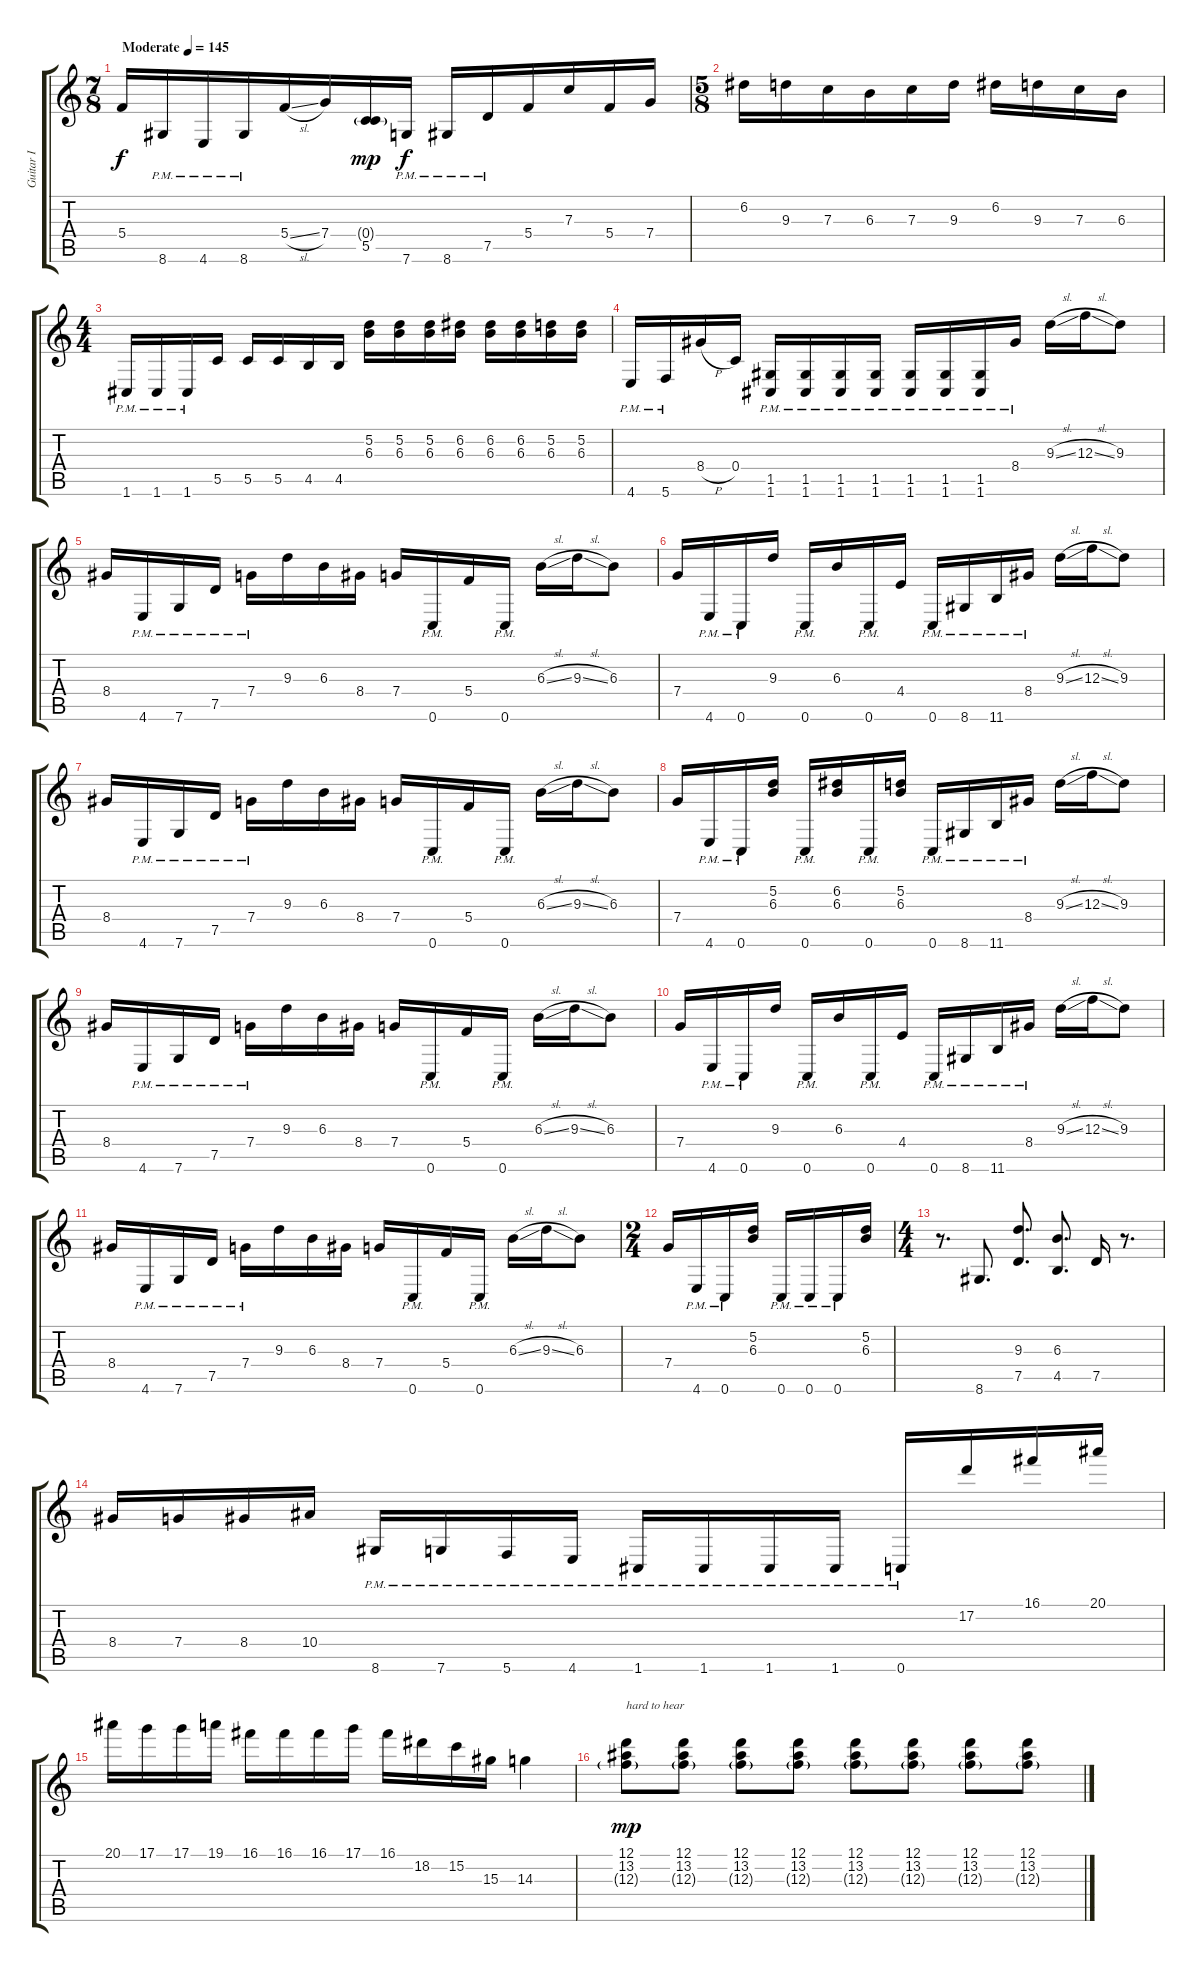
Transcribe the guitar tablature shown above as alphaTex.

\track ("Guitar I" "Guitar I") {instrument distortionguitar}
\staff {score tabs}
\tuning (D4 A3 F3 C3 G2 C2) {hide}
\ts (7 8)
\tempo (145 "Moderate")
\clef g2
\ks c
5.4.16{dy f instrument distortionguitar} 8.6{pm}.16 4.6{pm}.16 8.6{pm}.16 5.4{sl}.16 7.4.16 (0.4{g} 5.5).16{dy mp} 7.6{pm}.16{dy f} 8.6{pm}.16 7.5{pm}.16 5.4.16 7.3.16 5.4.16 7.4.16 |
\ts (5 8)
6.2.16 9.3.16 7.3.16 6.3.16 7.3.16 9.3.16 6.2.16 9.3.16 7.3.16 6.3.16 |
\ts (4 4)
1.6{pm}.16 1.6{pm}.16 1.6{pm}.16 5.5.16 5.5.16 5.5.16 4.5.16 4.5.16 (5.2 6.3).16 (5.2 6.3).16 (5.2 6.3).16 (6.2 6.3).16 (6.2 6.3).16 (6.2 6.3).16 (5.2 6.3).16 (5.2 6.3).16 |
4.6{pm}.16 5.6{pm}.16 8.4{h}.16 0.4.16 (1.5{pm} 1.6{pm}).16 (1.5{pm} 1.6{pm}).16 (1.5{pm} 1.6{pm}).16 (1.5{pm} 1.6{pm}).16 (1.5{pm} 1.6{pm}).16 (1.5{pm} 1.6{pm}).16 (1.5{pm} 1.6{pm}).16 8.4{pm}.16 9.3{sl}.16 12.3{sl}.16 9.3.8 |
8.4.16 4.6{pm}.16 7.6{pm}.16 7.5{pm}.16 7.4{pm}.16 9.3.16 6.3.16 8.4.16 7.4.16 0.6{pm}.16 5.4.16 0.6{pm}.16 6.3{sl}.16 9.3{sl}.16 6.3.8 |
7.4.16 4.6{pm}.16 0.6{pm}.16 9.3.16 0.6{pm}.16 6.3.16 0.6{pm}.16 4.4.16 0.6{pm}.16 8.6{pm}.16 11.6{pm}.16 8.4{pm}.16 9.3{sl}.16 12.3{sl}.16 9.3.8 |
8.4.16 4.6{pm}.16 7.6{pm}.16 7.5{pm}.16 7.4{pm}.16 9.3.16 6.3.16 8.4.16 7.4.16 0.6{pm}.16 5.4.16 0.6{pm}.16 6.3{sl}.16 9.3{sl}.16 6.3.8 |
7.4.16 4.6{pm}.16 0.6{pm}.16 (5.2 6.3).16 0.6{pm}.16 (6.2 6.3).16 0.6{pm}.16 (5.2 6.3).16 0.6{pm}.16 8.6{pm}.16 11.6{pm}.16 8.4{pm}.16 9.3{sl}.16 12.3{sl}.16 9.3.8 |
8.4.16 4.6{pm}.16 7.6{pm}.16 7.5{pm}.16 7.4{pm}.16 9.3.16 6.3.16 8.4.16 7.4.16 0.6{pm}.16 5.4.16 0.6{pm}.16 6.3{sl}.16 9.3{sl}.16 6.3.8 |
7.4.16 4.6{pm}.16 0.6{pm}.16 9.3.16 0.6{pm}.16 6.3.16 0.6{pm}.16 4.4.16 0.6{pm}.16 8.6{pm}.16 11.6{pm}.16 8.4{pm}.16 9.3{sl}.16 12.3{sl}.16 9.3.8 |
8.4.16 4.6{pm}.16 7.6{pm}.16 7.5{pm}.16 7.4{pm}.16 9.3.16 6.3.16 8.4.16 7.4.16 0.6{pm}.16 5.4.16 0.6{pm}.16 6.3{sl}.16 9.3{sl}.16 6.3.8 |
\ts (2 4)
7.4.16 4.6{pm}.16 0.6{pm}.16 (5.2 6.3).16 0.6{pm}.16 0.6{pm}.16 0.6{pm}.16 (5.2 6.3).16 |
\ts (4 4)
r.8{d} 8.6.8{d} (9.3 7.5).8{d} (6.3 4.5).8{d} 7.5.16 r.8{d} |
8.4.16 7.4.16 8.4.16 10.4.16 8.6{pm}.16 7.6{pm}.16 5.6{pm}.16 4.6{pm}.16 1.6{pm}.16 1.6{pm}.16 1.6{pm}.16 1.6{pm}.16 0.6{pm}.16 17.2.16 16.1.16 20.1.16 |
20.1.16 17.1.16 17.1.16 19.1.16 16.1.16 16.1.16 16.1.16 17.1.16 16.1.16 18.2.16 15.2.16 15.3.16 14.3.4 |
(12.1 13.2 12.3{g}).8{txt "hard to hear" dy mp} (12.1 13.2 12.3{g}).8 (12.1 13.2 12.3{g}).8 (12.1 13.2 12.3{g}).8 (12.1 13.2 12.3{g}).8 (12.1 13.2 12.3{g}).8 (12.1 13.2 12.3{g}).8 (12.1 13.2 12.3{g}).8
